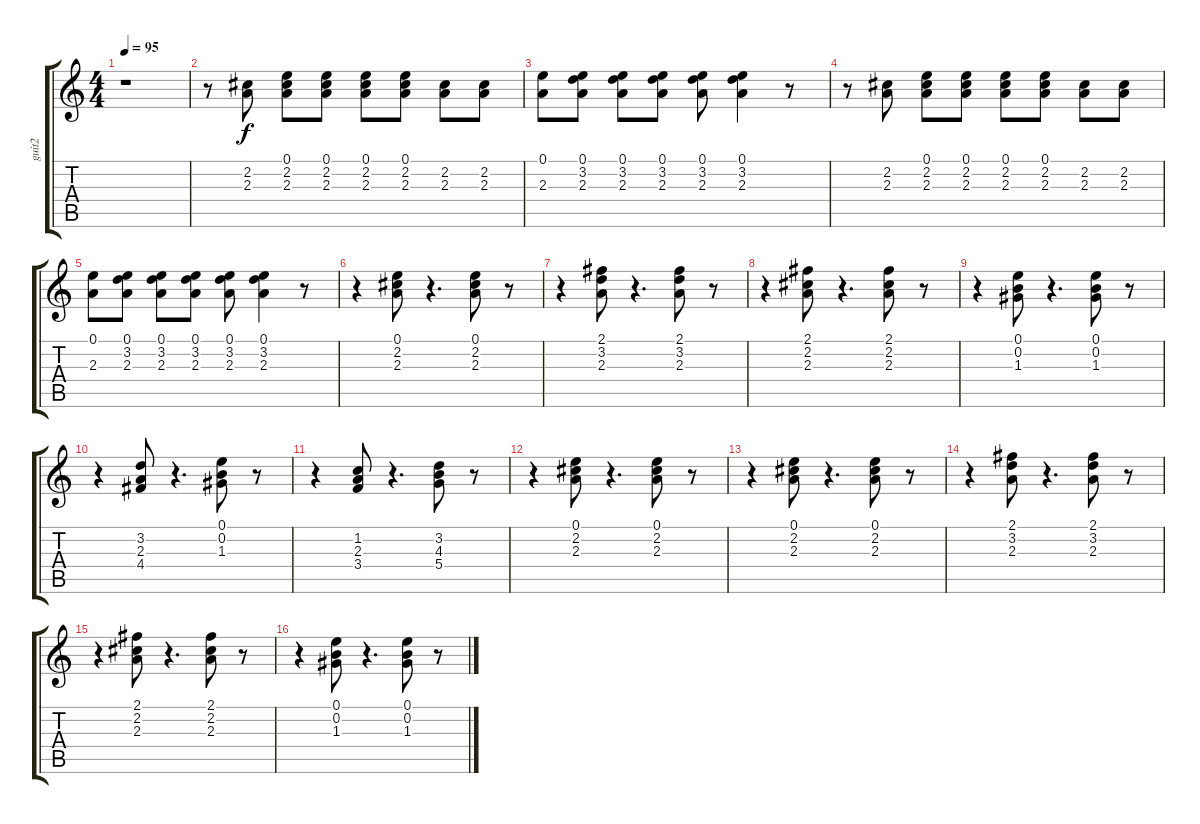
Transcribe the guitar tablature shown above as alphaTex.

\track ("guit2" "guit2") {instrument electricguitarclean}
\staff {score tabs}
\tuning (E4 B3 G3 D3 A2 E2) {hide}
\ts (4 4)
\tempo 95
\clef g2
\ks c
r.1{dy f instrument electricguitarclean} |
r.8 (2.2 2.3).8 (0.1 2.2 2.3).8 (0.1 2.2 2.3).8 (0.1 2.2 2.3).8 (0.1 2.2 2.3).8 (2.2 2.3).8 (2.2 2.3).8 |
(0.1 2.3).8 (0.1 3.2 2.3).8 (0.1 3.2 2.3).8 (0.1 3.2 2.3).8 (0.1 3.2 2.3).8 (0.1 3.2 2.3).4 r.8 |
r.8 (2.2 2.3).8 (0.1 2.2 2.3).8 (0.1 2.2 2.3).8 (0.1 2.2 2.3).8 (0.1 2.2 2.3).8 (2.2 2.3).8 (2.2 2.3).8 |
(0.1 2.3).8 (0.1 3.2 2.3).8 (0.1 3.2 2.3).8 (0.1 3.2 2.3).8 (0.1 3.2 2.3).8 (0.1 3.2 2.3).4 r.8 |
r.4 (0.1 2.2 2.3).8 r.4{d} (0.1 2.2 2.3).8 r.8 |
r.4 (2.1 3.2 2.3).8 r.4{d} (2.1 3.2 2.3).8 r.8 |
r.4 (2.1 2.2 2.3).8 r.4{d} (2.1 2.2 2.3).8 r.8 |
r.4 (0.1 0.2 1.3).8 r.4{d} (0.1 0.2 1.3).8 r.8 |
r.4 (3.2 2.3 4.4).8 r.4{d} (0.1 0.2 1.3).8 r.8 |
r.4 (1.2 2.3 3.4).8 r.4{d} (3.2 4.3 5.4).8 r.8 |
r.4 (0.1 2.2 2.3).8 r.4{d} (0.1 2.2 2.3).8 r.8 |
r.4 (0.1 2.2 2.3).8 r.4{d} (0.1 2.2 2.3).8 r.8 |
r.4 (2.1 3.2 2.3).8 r.4{d} (2.1 3.2 2.3).8 r.8 |
r.4 (2.1 2.2 2.3).8 r.4{d} (2.1 2.2 2.3).8 r.8 |
r.4 (0.1 0.2 1.3).8 r.4{d} (0.1 0.2 1.3).8 r.8
